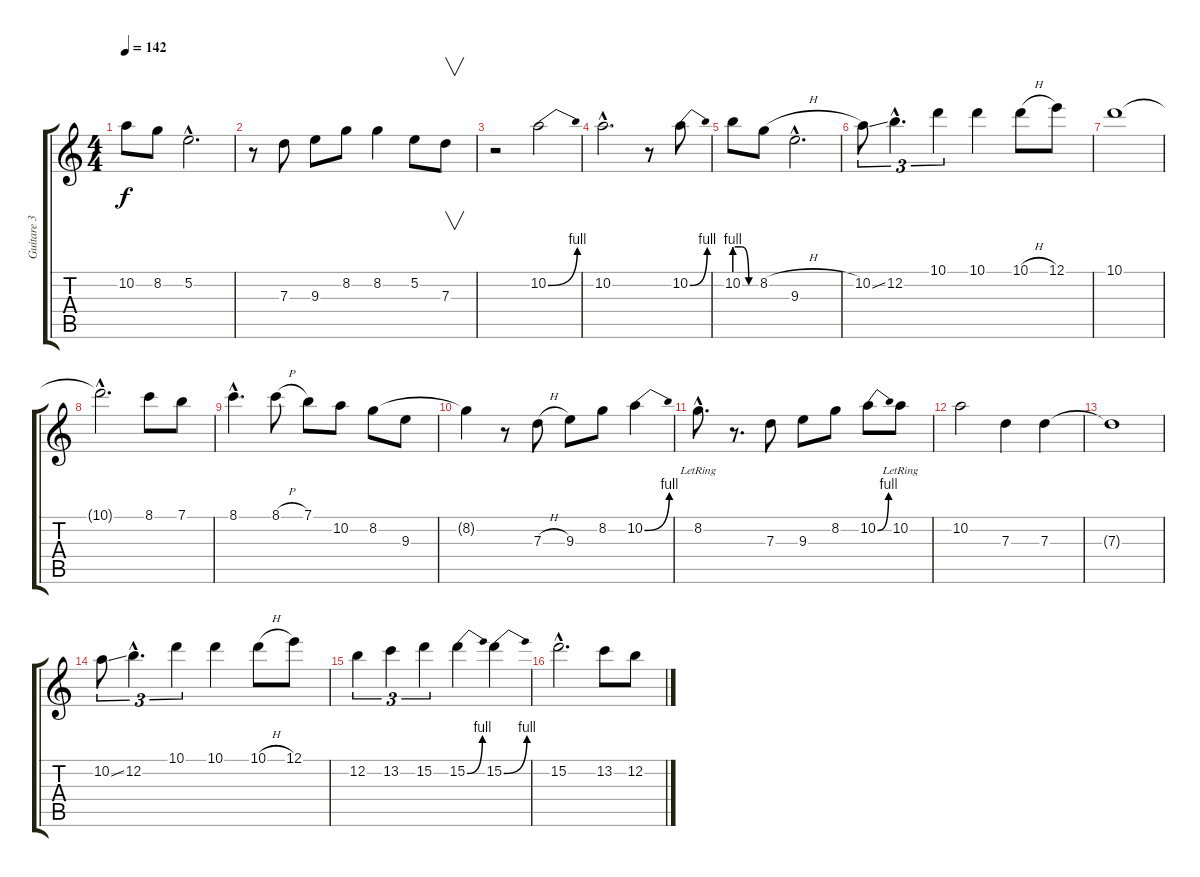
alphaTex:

\track ("Guitare 3" "Guitare 3") {instrument overdrivenguitar}
\staff {score tabs}
\tuning (E4 B3 G3 D3 A2 E2) {hide}
\ts (4 4)
\tempo 142
\clef g2
\ks c
10.2.8{dy f} 8.2.8 5.2{hac}.2{d} |
r.8 7.3.8 9.3.8 8.2.8 8.2.4 5.2.8 7.3.8{v} |
r.2 10.2{be (bend 0 0 60 4)}.2 |
10.2{hac}.2{d} r.8 10.2{be (bend 0 0 60 4)}.8 |
10.2{be (custom 0 4 20 4 40 0 60 0)}.8 8.2{h}.8 9.3{hac}.2{d} |
10.2{ss}.8{tu (3 2)} 12.2{hac}.4{d tu (3 2)} 10.1.4{tu (3 2)} 10.1.4 10.1{h}.8 12.1.8 |
10.1.1 |
10.1{hac t}.2{d} 8.1.8 7.1.8 |
8.1{hac}.4{d} 8.1{h}.8 7.1.8 10.2.8 8.2.8 9.3.8 |
8.2{t}.4 r.8 7.3{h}.8 9.3.8 8.2.8 10.2{be (bend 0 0 60 4)}.4 |
8.2{hac lr}.8{d} r.8{d} 7.3.8 9.3.8 8.2.8 10.2{be (bend 0 0 60 4)}.8 10.2{lr}.8 |
10.2.2 7.3.4 7.3.4 |
7.3{t}.1 |
10.2{ss}.8{tu (3 2)} 12.2{hac}.4{d tu (3 2)} 10.1.4{tu (3 2)} 10.1.4 10.1{h}.8 12.1.8 |
12.2.4{tu (3 2)} 13.2.4{tu (3 2)} 15.2.4{tu (3 2)} 15.2{be (bend 0 0 60 4)}.4 15.2{be (bend 0 0 60 4)}.4 |
15.2{hac}.2{d} 13.2.8 12.2.8
